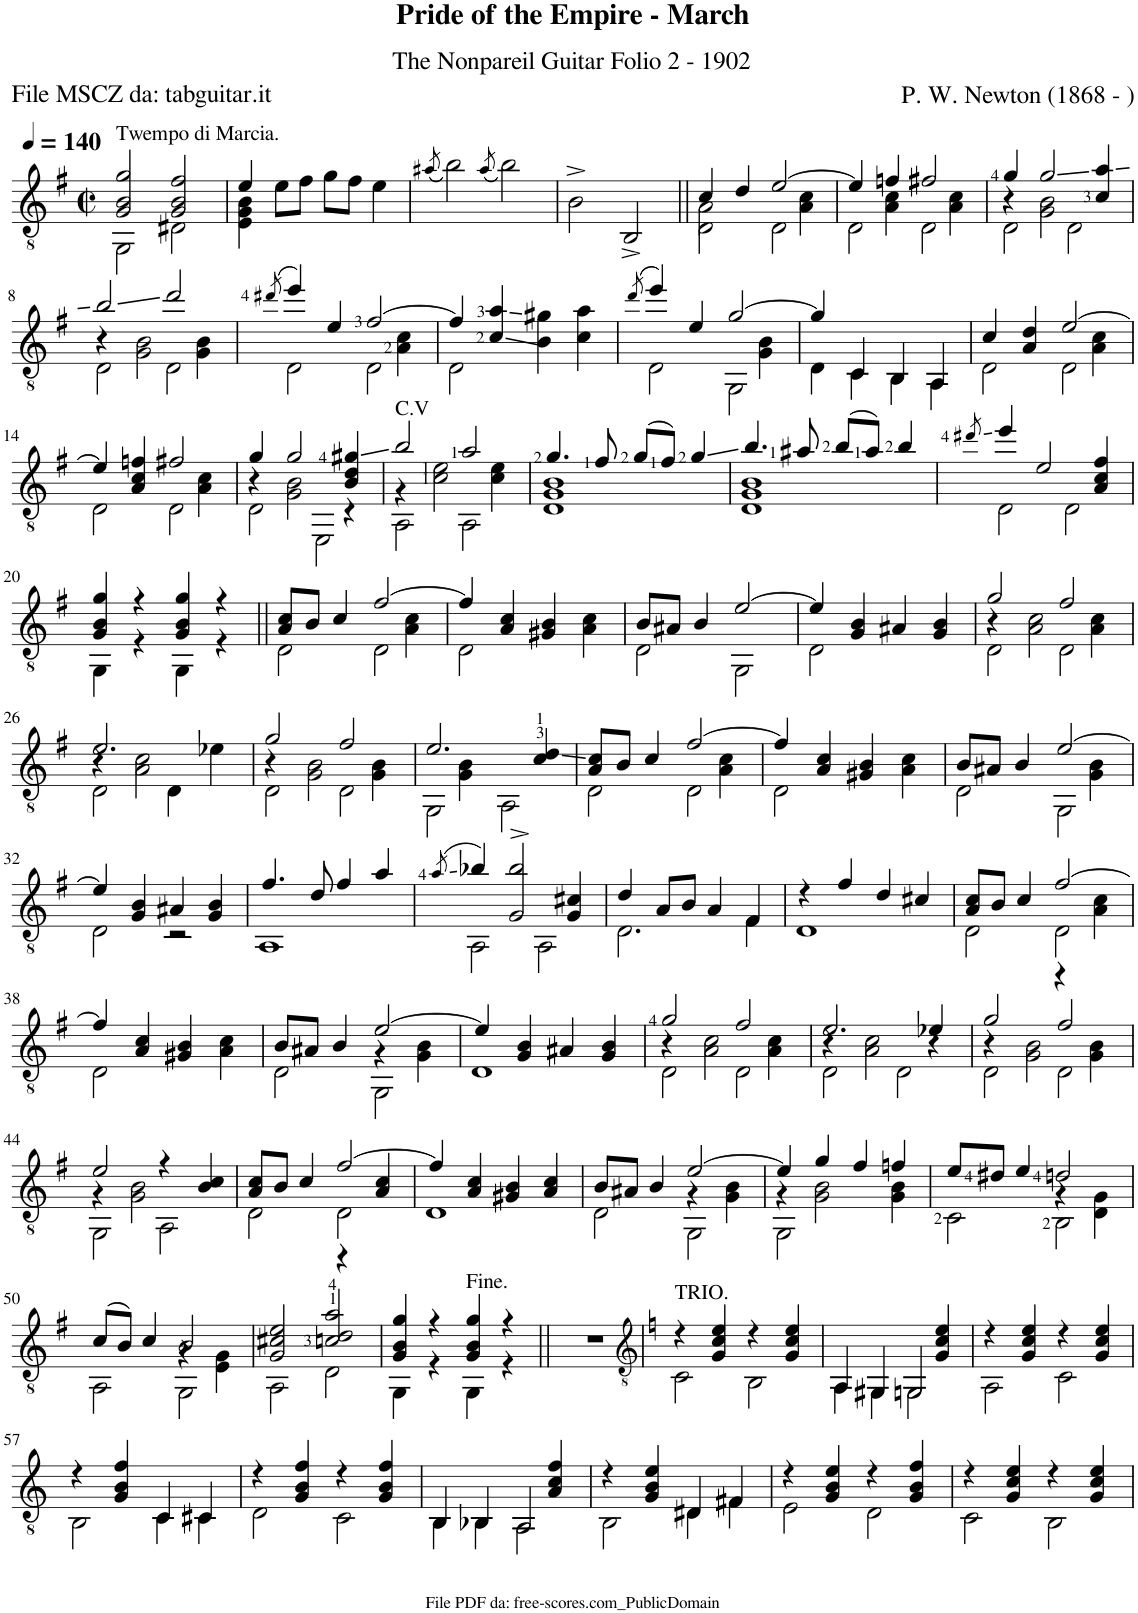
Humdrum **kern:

**kern
*part1
*staff1
*I"Guitar
*I'Guit.
*clefGv2
*k[f#]
*M2/2
*met(c|)
*MM140
=1
*^
!LO:TX:a:t=Twempo di Marcia.	!
2G/ 2B/ 2g/	2GG\
2G/ 2B/ 2f#/	2D#X\
=2	=2
4e/	4E\ 4G\ 4B\
8e\L	2.ryy
8f#\J	.
8g\L	.
8f#\J	.
4e\	.
*v	*v
=3
(8qa#X/
2b\)
(8qa#/
2b\)
=4
2B^\
2BB^/
=5||
*^
*	*^
4c/	2A\	2D\
4d/	.	.
[2e/	4ryy	2D\
.	4A\ 4c\	.
=6	=6	=6
4e/]	4ryy	2D\
4fn/	4A\ 4c\	.
2f#X/	4ryy	2D\
.	4A\ 4c\	.
=7	=7	=7
4g/	4r	2D\
2g/	2G\ 2B\	.
.	.	2D\
4c/ 4a/	4ryy	.
!!LO:LB:g=z	!!	!!
=8	=8	=8
2b/	4r	2D\
.	2G\ 2B\	.
2dd/	.	2D\
.	4G\ 4B\	.
=9	=9	=9
(8qdd#X/	.	.
4ee/)	2.ryy	2D\
4e/	.	.
[2f#/	.	2D\
.	4A\ 4c\	.
*	*v	*v
=10	=10
4f#/]	2D\
4c/ 4a/	.
4B\ 4g#X\	2ryy
4c\ 4a\	.
*v	*v
=11
(8qdd/
*^
*	*^
4ee/)	2.ryy	2D\
4e/	.	.
[2g/	.	2GG\
.	4G\ 4B\	.
*	*v	*v
=12	=12
4g/]	4D\
4C/	4C\
4BB/	4BB\
4AA/	4AA\
=13	=13
*	*^
4c/	2.ryy	2D\
4A/ 4d/	.	.
[2e/	.	2D\
.	4A\ 4c\	.
!!LO:LB:g=z	!!	!!
=14	=14	=14
4e/]	2.ryy	2D\
4A/ 4c/ 4fn/	.	.
2f#X/	.	2D\
.	4A\ 4c\	.
=15	=15	=15
4g/	4r	2D\
2g/	2G\ 2B\	.
.	.	2EE\
4B/ 4d/ 4g#X/	4r	.
=16	=16	=16
!LO:TX:a:t=C.V	!	!
2b/	4r	2AA\
.	2c\ 2e\	.
2a/	.	2AA\
.	4c\ 4e\	.
*	*v	*v
=17	=17
4.g/	1D 1G 1B
8f#/	.
(8g/L	.
8f#/J)	.
4g/	.
=18	=18
4.b/	1D 1G 1B
8a#X/	.
(8b/L	.
8a#/J)	.
4b/	.
=19	=19
8qdd#X/	.
4ee/	2D\
2e/	.
.	2D\
4A/ 4c/ 4f#/	.
!!LO:LB:g=z	!!
=20	=20
4G/ 4B/ 4g/	4GG\
4r	4r
4G/ 4B/ 4g/	4GG\
4r	4r
=21||	=21||
*	*^
8A/ 8c/L	2.ryy	2D\
8B/J	.	.
4c/	.	.
[2f#/	.	2D\
.	4A\ 4c\	.
*	*v	*v
=22	=22
4f#/]	2D\
4A/ 4c/	.
4G#X/ 4B/	2ryy
4A\ 4c\	.
=23	=23
8B/L	2D\
8A#X/J	.
4B/	.
[2e/	2GG\
=24	=24
4e/]	2D\
4G/ 4B/	.
4A#X/	2ryy
4G/ 4B/	.
=25	=25
*	*^
2g/	4r	2D\
.	2A\ 2c\	.
2f#/	.	2D\
.	4A\ 4c\	.
!!LO:LB:g=z	!!	!!
=26	=26	=26
2.e/	4r	2D\
.	2A\ 2c\	.
.	.	4D\
4e-X\	4ryy	4ryy
=27	=27	=27
2g/	4r	2D\
.	2G\ 2B\	.
2f#/	.	2D\
.	4G\ 4B\	.
=28	=28	=28
2.e/	4ryy	2GG\
.	4G\ 4B\	.
.	2ryy	2AA\
4c/ 4d/	.	.
=29	=29	=29
8A/ 8c/L	2D\	2.ryy
8B/J	.	.
4c/	.	.
[2f#/	2D\	.
.	.	4A\ 4c\
*	*v	*v
=30	=30
4f#/]	2D\
4A/ 4c/	.
4G#X/ 4B/	2ryy
4A\ 4c\	.
=31	=31
*	*^
8B/L	2.ryy	2D\
8A#X/J	.	.
4B/	.	.
[2e/	.	2GG\
.	4G\ 4B\	.
*	*v	*v
!!LO:LB:g=z
=32	=32
4e/]	2D\
4G/ 4B/	.
4A#X/	2r
4G/ 4B/	.
=33	=33
4.f#/	1AA
8d/	.
4f#/	.
4a/	.
=34	=34
(8qa/	.
4b-X/)	2AA\
2G/^ 2b-/^	.
.	2AA\
4G/ 4c#X/	.
=35	=35
4d/	2.D\
8A/L	.
8B/J	.
4A/	.
4F#/	4F#\
=36	=36
4r	1D
4f#/	.
4d/	.
4c#X/	.
=37	=37
*	*^
8A/ 8c/L	2D\	2ryy
8B/J	.	.
4c/	.	.
[2f#/	2D\	4r
.	.	4A\ 4c\
*	*v	*v
!!LO:LB:g=z
=38	=38
4f#/]	2D\
4A/ 4c/	.
4G#X/ 4B/	2ryy
4A\ 4c\	.
=39	=39
*	*^
8B/L	2ryy	2D\
8A#X/J	.	.
4B/	.	.
[2e/	4r	2GG\
.	4G\ 4B\	.
*	*v	*v
=40	=40
4e/]	1D
4G/ 4B/	.
4A#X/	.
4G/ 4B/	.
=41	=41
*	*^
2g/	4r	2D\
.	2A\ 2c\	.
2f#/	.	2D\
.	4A\ 4c\	.
=42	=42	=42
2.e/	4r	2D\
.	2A\ 2c\	.
.	.	2D\
4e-X/	4r	.
=43	=43	=43
2g/	4r	2D\
.	2G\ 2B\	.
2f#/	.	2D\
.	4G\ 4B\	.
!!LO:LB:g=z	!!	!!
=44	=44	=44
2e/	4r	2GG\
.	2G\ 2B\	.
4r	.	2AA\
4B/ 4c/	4ryy	.
=45	=45	=45
8A/ 8c/L	2D\	2ryy
8B/J	.	.
4c/	.	.
[2f#/	2D\	4r
.	.	4A/ 4c/
*	*v	*v
=46	=46
4f#/]	1D
4A/ 4c/	.
4G#X/ 4B/	.
4A/ 4c/	.
=47	=47
*	*^
8B/L	2ryy	2D\
8A#X/J	.	.
4B/	.	.
[2e/	4r	2GG\
.	4G\ 4B\	.
=48	=48	=48
4e/]	4r	2GG\
4g/	2G\ 2B\	.
4f#/	.	2ryy
4fn/	4G\ 4B\	.
=49	=49	=49
8e/L	2ryy	2C\
8d#X/J	.	.
4e/	.	.
2dn/	4r	2BB\
.	4D\ 4G\	.
!!LO:LB:g=z	!!	!!
=50	=50	=50
(8c/L	2ryy	2AA\
8B/J)	.	.
4c/	.	.
2B/	4r	2GG\
.	4E\ 4G\	.
*	*v	*v
=51	=51
2G/ 2c#X/ 2e/	2AA\
2cn/ 2d/ 2a/	2D\
=52	=52
4G/ 4B/ 4g/	4GG\
4r	4r
4G/ 4B/ 4g/	4GG\
4r	4r
*v	*v
=53||
1r
=54
*clefGv2
*k[]
*^
!LO:TX:a:t=TRIO.	!
4r	2C\
4G/ 4c/ 4e/	.
4r	2BB\
4G/ 4c/ 4e/	.
=55	=55
*	*^
4AA/	4AA\	2.ryy
4GG#X/	4GG#\	.
2GGn/	2GG\	.
.	.	4G/ 4c/ 4e/
*	*v	*v
=56	=56
4r	2AA\
4G/ 4c/ 4e/	.
4r	2C\
4G/ 4c/ 4e/	.
!!LO:LB:g=z	!!
=57	=57
4r	2BB\
4G/ 4B/ 4f/	.
4C/	4C\
4C#X/	4C#\
=58	=58
4r	2D\
4G/ 4B/ 4f/	.
4r	2C\
4G/ 4B/ 4f/	.
=59	=59
*	*^
4BB/	4BB\	2.ryy
4BB-X/	4BB-\	.
2AA/	2AA\	.
.	.	4A/ 4c/ 4f/
*	*v	*v
=60	=60
4r	2BB\
4G/ 4B/ 4e/	.
4D#X/	4D#\
4F#X/	4F#\
=61	=61
4r	2E\
4G/ 4B/ 4e/	.
4r	2D\
4G/ 4B/ 4f/	.
=62	=62
4r	2C\
4G/ 4c/ 4e/	.
4r	2BB\
4G/ 4c/ 4e/	.
*v	*v
=
*-
